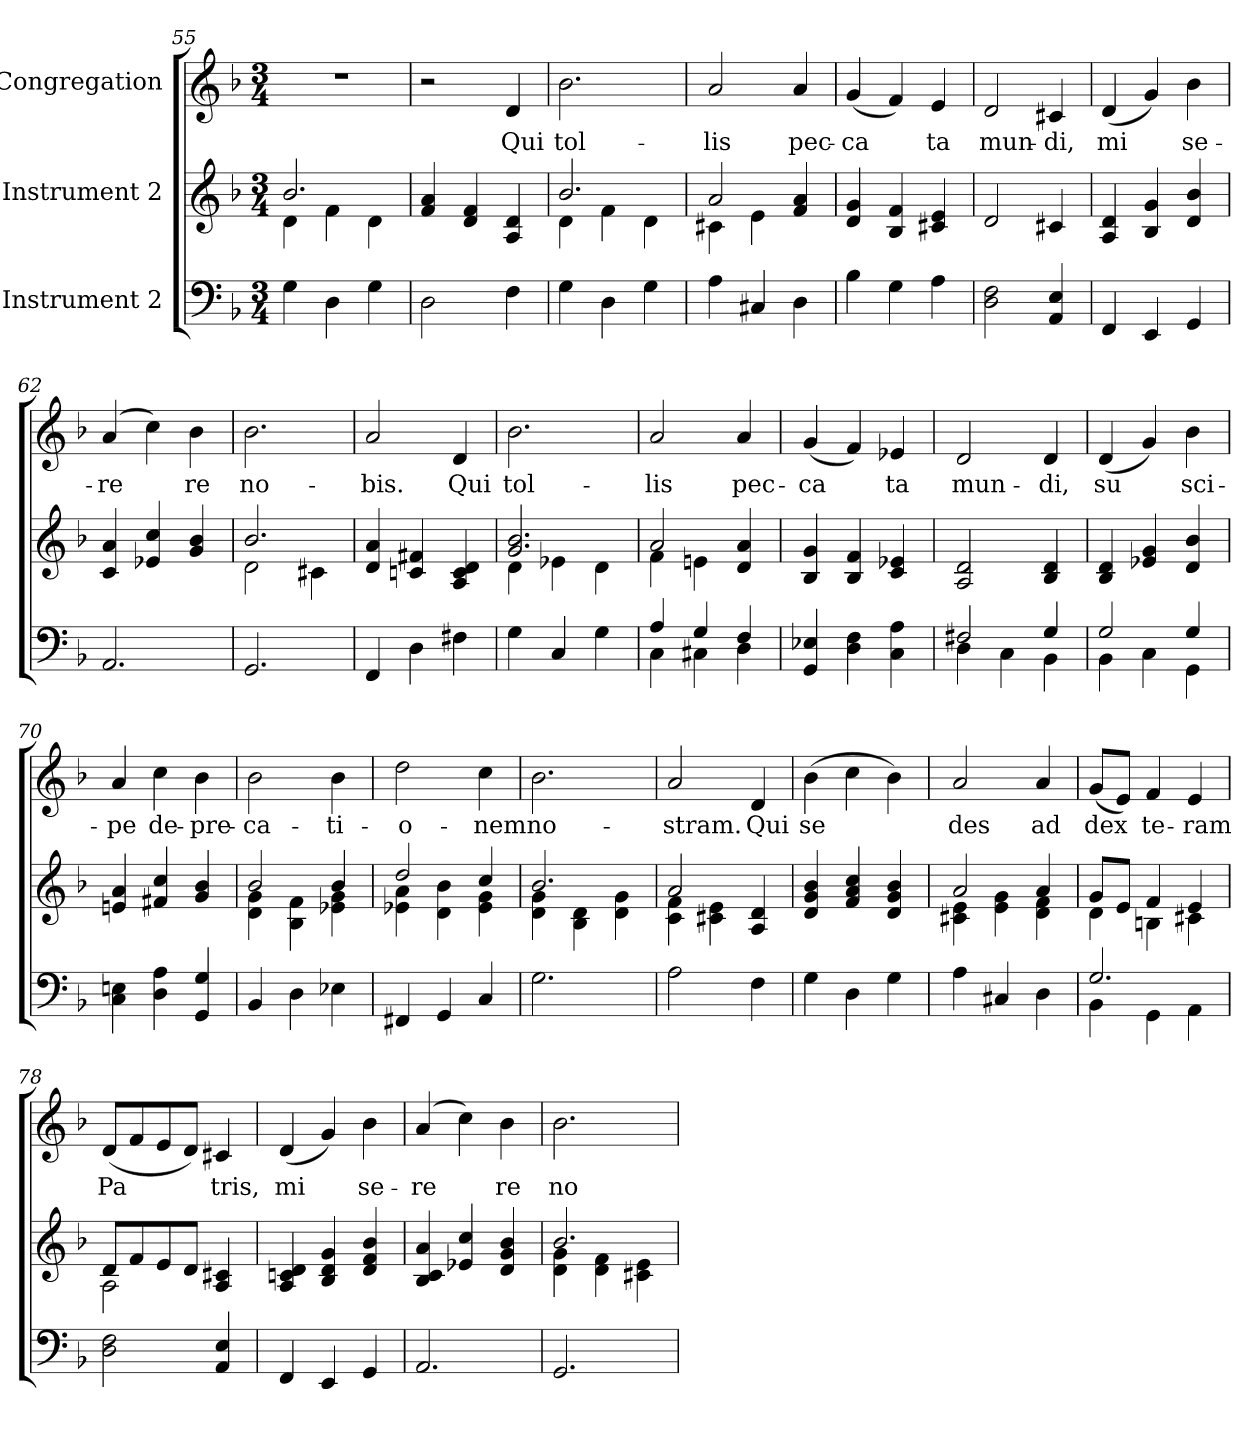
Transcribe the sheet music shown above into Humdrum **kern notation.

**kern	**kern	**kern	**text
*part3	*part2	*part1	*part1
*staff3	*staff2	*staff1	*staff1
*I"Instrument 2	*I"Instrument 2	*I"Congregation	*
*clefF4	*clefG2	*clefG2	*
*k[b-]	*k[b-]	*k[b-]	*
*F:	*F:	*F:	*
*M3/4	*M3/4	*M3/4	*
=55	=55	=55	=55
*	*^	*	*
4G\	2.b-/	4d\	2.r	.
4D\	.	4f\	.	.
4G\	.	4d\	.	.
*	*v	*v	*	*
=56	=56	=56	=56
2D\	4f/ 4a/	2r	.
.	4d/ 4f/	.	.
!	!	!	!LO:LY:b:cj
4F\	4A/ 4d/	4d/	Qui
!!LO:LB:g=z
=57	=57	=57	=57
*	*^	*	*
!	!	!	!	!LO:LY:b:cj
4G\	2.b-/	4d\	2.b-\	tol-
4D\	.	4f\	.	.
4G\	.	4d\	.	.
=58	=58	=58	=58	=58
!	!	!	!	!LO:LY:b:cj
4A\	2a/	4c#X\	2a/	-lis
4C#X/	.	4e\	.	.
!	!	!	!	!LO:LY:b:cj
4D\	4f/ 4a/	4ryy	4a/	pec-
=59	=59	=59	=59	=59
!	!	!	!	!LO:LY:b:cj
*	*v	*v	*	*
4B-\	4d/ 4g/	(<4g/	-ca-
!	!	!	!LO:LY:b:cj
4G\	4B-/ 4f/	4f/)	--
!	!	!	!LO:LY:b:cj
4A\	4c#X/ 4e/	4e/	-ta
=60	=60	=60	=60
!	!	!	!LO:LY:b:cj
2D\ 2F\	2d/	2d/	mun-
!	!	!	!LO:LY:b:cj
4E/ 4AA/	4c#X/	4c#X/	-di,
=61	=61	=61	=61
!	!	!	!LO:LY:b:cj
4FF/	4A/ 4d/	(<4d/	mi-
!	!	!	!LO:LY:b:cj
4EE/	4B-/ 4g/	4g/)	--
!	!	!	!LO:LY:b:cj
4GG/	4d/ 4b-/	4b-\	-se-
=62	=62	=62	=62
!	!	!	!LO:LY:b:cj
2.AA/	4c/ 4a/	(>4a/	-re-
!	!	!	!LO:LY:b:cj
.	4e-X/ 4cc/	4cc\)	--
!	!	!	!LO:LY:b:cj
.	4g/ 4b-/	4b-\	-re
=63	=63	=63	=63
*	*^	*	*
!	!	!	!	!LO:LY:b:cj
2.GG/	2.b-/	2d\	2.b-\	no-
.	.	4c#X\	.	.
=64	=64	=64	=64	=64
!	!	!	!	!LO:LY:b:cj
*	*v	*v	*	*
4FF/	4d/ 4a/	2a/	-bis.
4D\	4cn/ 4f#X/	.	.
!	!	!	!LO:LY:b:cj
4F#X\	4c/ 4A/ 4d/	4d/	Qui
=65	=65	=65	=65
*	*^	*	*
!	!	!	!	!LO:LY:b:cj
4G\	2.g/ 2.b-/	4d\	2.b-\	tol-
4C/	.	4e-X\	.	.
4G\	.	4d\	.	.
!!LO:LB:g=z
=66	=66	=66	=66	=66
*^	*	*	*	*
!	!	!	!	!	!LO:LY:b:cj
4A/	4C\	2a/	4f\	2a/	-lis
4G/	4C#X\	.	4en\	.	.
!	!	!	!	!	!LO:LY:b:cj
4F/	4D\	4a/ 4d/	4ryy	4a/	pec-
=67	=67	=67	=67	=67	=67
!	!	!	!	!	!LO:LY:b:cj
*v	*v	*	*	*	*
*	*v	*v	*	*
4GG/ 4E-X/	4g/ 4B-/	(<4g/	-ca-
!	!	!	!LO:LY:b:cj
4F\ 4D\	4f/ 4B-/	4f/)	--
!	!	!	!LO:LY:b:cj
4A\ 4C\	4c/ 4e-X/	4e-X/	-ta
=68	=68	=68	=68
*^	*	*	*
!	!	!	!	!LO:LY:b:cj
2F#X/	4D\	2d/ 2A/	2d/	mun-
.	4C\	.	.	.
!	!	!	!	!LO:LY:b:cj
4G/	4BB-\	4d/ 4B-/	4d/	-di,
=69	=69	=69	=69	=69
!	!	!	!	!LO:LY:b:cj
2G/	4BB-\	4B-/ 4d/	(<4d/	su-
!	!	!	!	!LO:LY:b:cj
.	4C\	4e-X/ 4g/	4g/)	--
!	!	!	!	!LO:LY:b:cj
4G/	4GG\	4b-/ 4d/	4b-\	-sci-
=70	=70	=70	=70	=70
!	!	!	!	!LO:LY:b:cj
*v	*v	*	*	*
4C\ 4En\	4a/ 4en/	4a/	-pe
!	!	!	!LO:LY:b:cj
4A\ 4D\	4f#X/ 4cc/	4cc\	de-
!	!	!	!LO:LY:b:cj
4G/ 4GG/	4g/ 4b-/	4b-\	-pre-
=71	=71	=71	=71
*	*^	*	*
!	!	!	!	!LO:LY:b:cj
4BB-/	2b-/	4d\ 4g\	2b-\	-ca-
4D\	.	4B-\ 4f\	.	.
!	!	!	!	!LO:LY:b:cj
4E-X\	4b-/	4g\ 4e-X\	4b-\	-ti-
=72	=72	=72	=72	=72
!	!	!	!	!LO:LY:b:cj
4FF#X/	2dd/	4e-X\ 4a\	2dd\	-o-
4GG/	.	4b-\ 4d\	.	.
!	!	!	!	!LO:LY:b:cj
4C/	4cc/	4e-\ 4g\	4cc\	-nem
=73	=73	=73	=73	=73
!	!	!	!	!LO:LY:b:cj
2.G\	2.b-/	4d\ 4g\	2.b-\	no-
.	.	4B-\ 4d\	.	.
.	.	4d\ 4g\	.	.
!!LO:LB:g=z
=74	=74	=74	=74	=74
!	!	!	!	!LO:LY:b:cj
2A\	2a/	4c\ 4f\	2a/	-stram.
.	.	4c#X\ 4e\	.	.
!	!	!	!	!LO:LY:b:cj
4F\	4d/ 4A/	4ryy	4d/	Qui
=75	=75	=75	=75	=75
!	!	!	!	!LO:LY:b:cj
*	*v	*v	*	*
4G\	4g/ 4d/ 4b-/	(>4b-\	se-
!	!	!	!LO:LY:b:cj
4D\	4a/ 4f/ 4cc/	4cc\	--
!	!	!	!LO:LY:b:cj
4G\	4b-/ 4d/ 4g/	4b-\)	--
=76	=76	=76	=76
*	*^	*	*
!	!	!	!	!LO:LY:b:cj
4A\	2a/	4c#X\ 4e\	2a/	-des
4C#X/	.	4e\ 4g\	.	.
!	!	!	!	!LO:LY:b:cj
4D\	4a/	4f\ 4d\	4a/	ad
=77	=77	=77	=77	=77
*^	*	*	*	*
!	!	!	!	!	!LO:LY:b:cj
2.G/	4BB-\	8g/L	4d\	(<8g/L	dex-
!	!	!	!	!	!LO:LY:b:cj
.	.	8e/J	.	8e/J)	--
!	!	!	!	!	!LO:LY:b:cj
.	4GG\	4f/	4Bn\	4f/	-te-
!	!	!	!	!	!LO:LY:b:cj
.	4AA\	4e/	4c#X\	4e/	-ram
=78	=78	=78	=78	=78	=78
!	!	!	!	!	!LO:LY:b:cj
*v	*v	*	*	*	*
2F\ 2D\	8d/L	2A\	(<8d/L	Pa-
!	!	!	!	!LO:LY:b:cj
.	8f/	.	8f/	--
!	!	!	!	!LO:LY:b:cj
.	8e/	.	8e/	--
!	!	!	!	!LO:LY:b:cj
.	8d/J	.	8d/J)	--
!	!	!	!	!LO:LY:b:cj
4E/ 4AA/	4A/ 4c#X/	4ryy	4c#X/	-tris,
=79	=79	=79	=79	=79
!	!	!	!	!LO:LY:b:cj
*	*v	*v	*	*
4FF/	4cn/ 4A/ 4d/	(<4d/	mi-
!	!	!	!LO:LY:b:cj
4EE/	4d/ 4B-/ 4g/	4g/)	--
!	!	!	!LO:LY:b:cj
4GG/	4b-/ 4d/ 4f/	4b-\	-se-
=80	=80	=80	=80
!	!	!	!LO:LY:b:cj
2.AA/	4a/ 4B-/ 4c/	(>4a/	-re-
!	!	!	!LO:LY:b:cj
.	4e-X/ 4cc/	4cc\)	--
!	!	!	!LO:LY:b:cj
.	4g/ 4d/ 4b-/	4b-\	-re
=81	=81	=81	=81
*	*^	*	*
!	!	!	!	!LO:LY:b:cj
2.GG/	2.b-/	4d\ 4g\	2.b-\	no-
.	.	4d\ 4f\	.	.
.	.	4c#X\ 4e\	.	.
*	*v	*v	*	*
=	=	=	=
*-	*-	*-	*-
